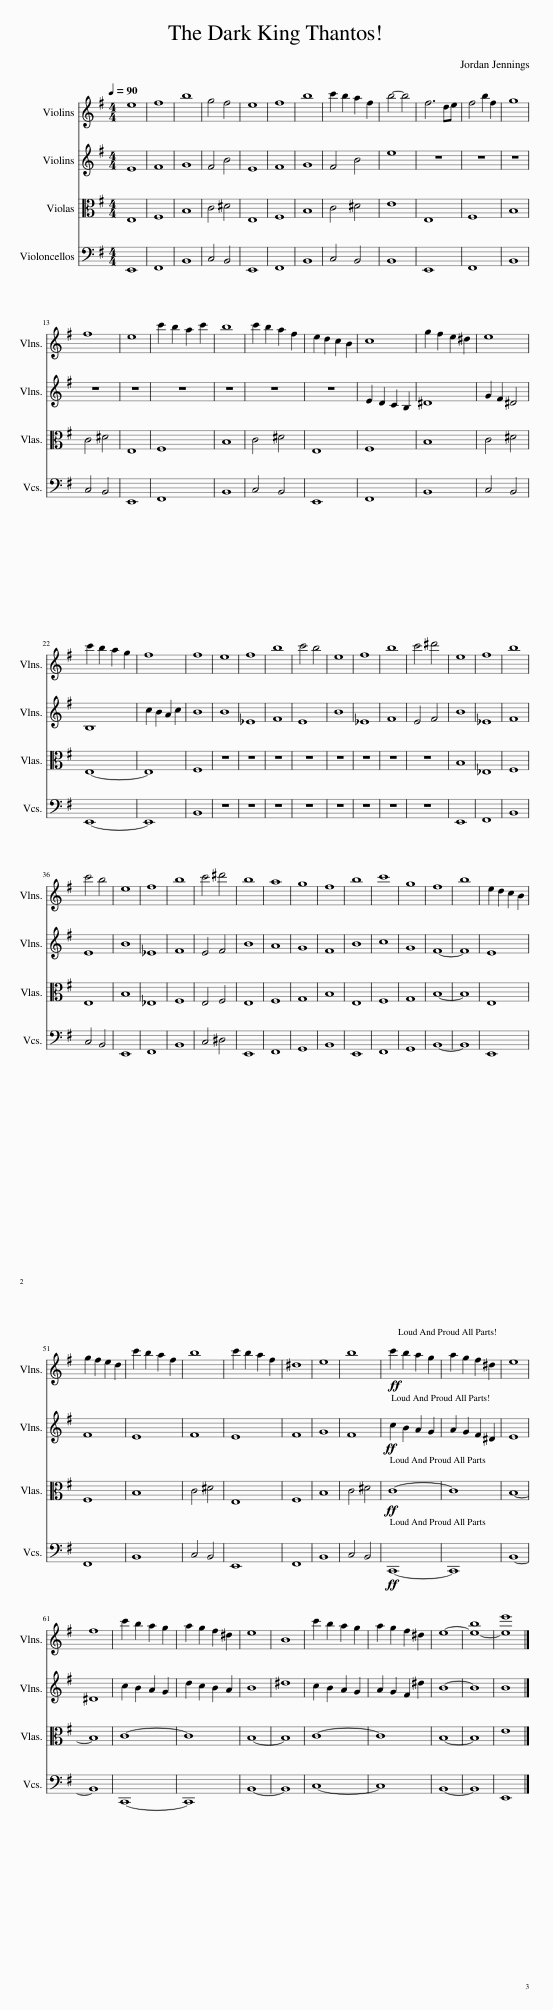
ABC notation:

X:1
%%score 1 2 3 4
L:1/8
Q:1/4=90
M:4/4
I:linebreak $
K:G
V:1 treble
V:2 treble
V:3 alto
V:4 bass
V:1
 e8 | f8 | b8 | g4 f4 | e8 | %5
 f8 | b8 | c'2 b2 a2 f2 | b4- b4 | f6 de | %10
 f4 b2 f2 | g8 |$ f8 | e8 | c'2 b2 a2 c'2 | %15
 b8 | c'2 b2 a2 f2 | e2 d2 c2 B2 | c8 | g2 f2 e2 ^d2 | %20
 e8 |$ c'2 b2 a2 g2 | f8 | f8 | e8 | %25
 f8 | b8 | c'4 b4 | e8 | f8 | %30
 b8 | c'4 ^d'4 | e8 | f8 | b8 |$ %35
 c'4 b4 | e8 | f8 | b8 | c'4 ^d'4 | %40
 b8 | a8 | g8 | f8 | b8 | %45
 c'8 | g8 | f8 | b8 | e2 d2 c2 B2 |$ %50
 g2 f2 e2 d2 | c'2 b2 a2 f2 | b8 | c'2 b2 a2 f2 | ^d8 | %55
 e8 | b8 |!ff! c'2 b2 a2 g2 | a2 g2 f2 ^d2 | e8 |$ %60
 f8 | c'2 b2 a2 g2 | a2 g2 f2 ^d2 | e8 | B8 | %65
 c'2 b2 a2 g2 | a2 g2 f2 ^d2 | e8- | [e-b]8 | [ee']8 |] %70
V:2
 E8 | F8 | G8 | F4 B4 | E8 | %5
 F8 | G8 | F4 B4 | e8 | z8 | %10
 z8 | z8 |$ z8 | z8 | z8 | %15
 z8 | z8 | z8 | E2 D2 C2 B,2 | ^D8 | %20
 G2 F2 ^D4 |$ B,8 | c2 B2 A2 c2 | B8 | B8 | %25
 _E8 | F8 | E8 | B8 | _E8 | %30
 F8 | E4 F4 | B8 | _E8 | F8 |$ %35
 E8 | B8 | _E8 | F8 | E4 F4 | %40
 B8 | A8 | G8 | F8 | B8 | %45
 c8 | G8 | F8- | F8 | E8 |$ %50
 F8 | E8 | F8 | E8 | F8 | %55
 G8 | F8 |!ff! c2 B2 A2 G2 | A2 G2 F2 ^D2 | E8 |$ %60
 ^D8 | c2 B2 A2 G2 | d2 c2 B2 A2 | B8 | ^d8 | %65
 c2 B2 A2 G2 | A2 G2 F2 ^d2 | B8- | B8 | B8 |] %70
V:3
 E,8 | F,8 | B,8 | C4 ^D4 | E,8 | %5
 F,8 | B,8 | C4 ^D4 | E8 | E,8 | %10
 F,8 | B,8 |$ C4 ^D4 | E,8 | F,8 | %15
 B,8 | C4 ^D4 | E,8 | F,8 | B,8 | %20
 C4 ^D4 |$ E,8- | E,8 | F,8 | z8 | %25
 z8 | z8 | z8 | z8 | z8 | %30
 z8 | z8 | B,8 | _E,8 | F,8 |$ %35
 E,8 | B,8 | _E,8 | F,8 | E,4 F,4 | %40
 E,8 | F,8 | G,8 | B,8 | E,8 | %45
 F,8 | G,8 | B,8- | B,8 | E,8 |$ %50
 F,8 | B,8 | C4 ^D4 | E,8 | F,8 | %55
 B,8 | C4 ^D4 |!ff! C8- | C8 | B,8- |$ %60
 B,8 | C8- | C8 | B,8- | B,8 | %65
 C8- | C8 | B,8- | B,8 | E8 |] %70
V:4
 E,,8 | F,,8 | B,,8 | C,4 B,,4 | E,,8 | %5
 F,,8 | B,,8 | C,4 B,,4 | B,,8 | E,,8 | %10
 F,,8 | B,,8 |$ C,4 B,,4 | E,,8 | F,,8 | %15
 B,,8 | C,4 B,,4 | E,,8 | F,,8 | B,,8 | %20
 C,4 B,,4 |$ E,,8- | E,,8 | B,,8 | z8 | %25
 z8 | z8 | z8 | z8 | z8 | %30
 z8 | z8 | E,,8 | F,,8 | B,,8 |$ %35
 C,4 B,,4 | E,,8 | F,,8 | B,,8 | C,4 ^D,4 | %40
 E,,8 | F,,8 | G,,8 | B,,8 | E,,8 | %45
 F,,8 | G,,8 | B,,8- | B,,8 | E,,8 |$ %50
 F,,8 | B,,8 | C,4 B,,4 | E,,8 | F,,8 | %55
 B,,8 | C,4 B,,4 |!ff! C,,8- | C,,8 | B,,8- |$ %60
 B,,8 | C,,8- | C,,8 | B,,8- | B,,8 | %65
 C,8- | C,8 | B,,8- | B,,8 | E,,8 |] %70
